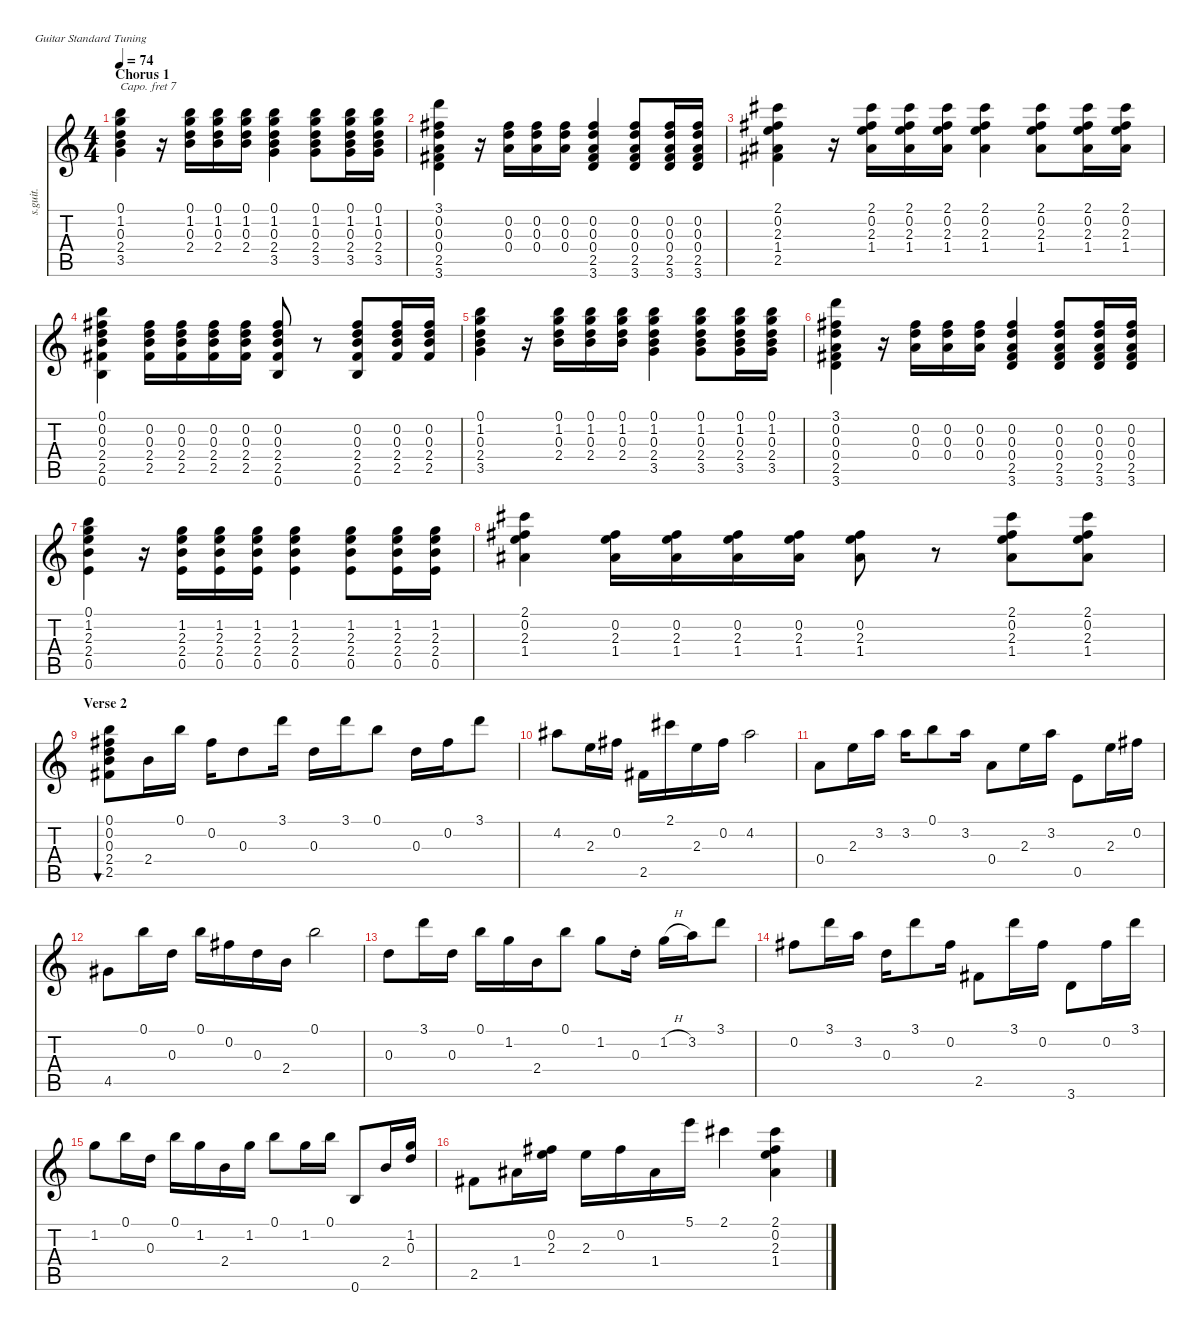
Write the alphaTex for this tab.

\defaultSystemsLayout 4
\hideDynamics
\bracketExtendMode nobrackets
\otherSystemsTrackNameOrientation horizontal
\track ("12-String Acoustic" "s.guit.") {instrument acousticguitarsteel}
\staff {score tabs}
\capo 7
\tuning (E4 B3 G3 D3 A2 E2)
\ts (4 4)
\section ("" "Chorus 1")
\tempo 74
\clef g2
\ks c
(0.1 1.2 0.3 2.4 3.5).4{dy f beam Down} r.16{beam Down} (0.1 1.2 0.3 2.4).16{beam Down} (0.1 1.2 0.3 2.4).16{beam Down} (0.1 1.2 0.3 2.4).16{beam Down} (0.1 1.2 0.3 2.4 3.5).4{beam Down} (0.1 1.2 0.3 2.4 3.5).8{beam Down} (0.1 1.2 0.3 2.4 3.5).16{beam Down} (0.1 1.2 0.3 2.4 3.5).16{beam Down} |
(3.1 0.2{acc #} 0.3 0.4 2.5{acc #} 3.6).4{beam Down} r.16{beam Down} (0.2{acc #} 0.3 0.4).16{beam Down} (0.2{acc #} 0.3 0.4).16{beam Down} (0.2{acc #} 0.3 0.4).16{beam Down} (0.2{acc #} 0.3 0.4 2.5{acc #} 3.6).4{beam Up} (0.2{acc #} 0.3 0.4 2.5{acc #} 3.6).8{beam Up} (0.2{acc #} 0.3 0.4 2.5{acc #} 3.6).16{beam Up} (0.2{acc #} 0.3 0.4 2.5{acc #} 3.6).16{beam Up} |
(2.1{acc #} 0.2{acc #} 2.3 1.4{acc #} 2.5{acc #}).4{beam Down} r.16{beam Down} (2.1{acc #} 0.2{acc #} 2.3 1.4{acc #}).16{beam Down} (2.1{acc #} 0.2{acc #} 2.3 1.4{acc #}).16{beam Down} (2.1{acc #} 0.2{acc #} 2.3 1.4{acc #}).16{beam Down} (2.1{acc #} 0.2{acc #} 2.3 1.4{acc #}).4{beam Down} (2.1{acc #} 0.2{acc #} 2.3 1.4{acc #}).8{beam Down} (2.1{acc #} 0.2{acc #} 2.3 1.4{acc #}).16{beam Down} (2.1{acc #} 0.2{acc #} 2.3 1.4{acc #}).16{beam Down} |
(0.1 0.2{acc #} 0.3 2.4 2.5{acc #} 0.6).4{beam Down} (0.2{acc #} 0.3 2.4 2.5{acc #}).16{beam Down} (0.2{acc #} 0.3 2.4 2.5{acc #}).16{beam Down} (0.2{acc #} 0.3 2.4 2.5{acc #}).16{beam Down} (0.2{acc #} 0.3 2.4 2.5{acc #}).16{beam Down} (0.2{acc #} 0.3 2.4 2.5{acc #} 0.6).8{beam Up} r.8{beam Up} (0.2{acc #} 0.3 2.4 2.5{acc #} 0.6).8{beam Up} (0.2{acc #} 0.3 2.4 2.5{acc #}).16{beam Up} (0.2{acc #} 0.3 2.4 2.5{acc #}).16{beam Up} |
(0.1 1.2 0.3 2.4 3.5).4{beam Down} r.16{beam Down} (0.1 1.2 0.3 2.4).16{beam Down} (0.1 1.2 0.3 2.4).16{beam Down} (0.1 1.2 0.3 2.4).16{beam Down} (0.1 1.2 0.3 2.4 3.5).4{beam Down} (0.1 1.2 0.3 2.4 3.5).8{beam Down} (0.1 1.2 0.3 2.4 3.5).16{beam Down} (0.1 1.2 0.3 2.4 3.5).16{beam Down} |
(3.1 0.2{acc #} 0.3 0.4 2.5{acc #} 3.6).4{beam Down} r.16{beam Down} (0.2{acc #} 0.3 0.4).16{beam Down} (0.2{acc #} 0.3 0.4).16{beam Down} (0.2{acc #} 0.3 0.4).16{beam Down} (0.2{acc #} 0.3 0.4 2.5{acc #} 3.6).4{beam Up} (0.2{acc #} 0.3 0.4 2.5{acc #} 3.6).8{beam Up} (0.2{acc #} 0.3 0.4 2.5{acc #} 3.6).16{beam Up} (0.2{acc #} 0.3 0.4 2.5{acc #} 3.6).16{beam Up} |
(0.1 1.2 2.3 2.4 0.5).4{beam Down} r.16{beam Down} (1.2 2.3 2.4 0.5).16{beam Down} (1.2 2.3 2.4 0.5).16{beam Down} (1.2 2.3 2.4 0.5).16{beam Down} (1.2 2.3 2.4 0.5).4{beam Down} (1.2 2.3 2.4 0.5).8{beam Down} (1.2 2.3 2.4 0.5).16{beam Down} (1.2 2.3 2.4 0.5).16{beam Down} |
(2.1{acc #} 0.2{acc #} 2.3 1.4{acc #}).4{beam Down} (0.2{acc #} 2.3 1.4{acc #}).16{beam Down} (0.2{acc #} 2.3 1.4{acc #}).16{beam Down} (0.2{acc #} 2.3 1.4{acc #}).16{beam Down} (0.2{acc #} 2.3 1.4{acc #}).16{beam Down} (0.2{acc #} 2.3 1.4{acc #}).8{beam Down} r.8{beam Down} (2.1{acc #} 0.2{acc #} 2.3 1.4{acc #}).8{beam Down} (2.1{acc #} 0.2{acc #} 2.3 1.4{acc #}).8{beam Down} |
\section ("" "Verse 2")
(0.1 0.2{acc #} 0.3 2.4 2.5{acc #}).8{bu 120 beam Down} 2.4.16{beam Down} 0.1.16{beam Down} 0.2{acc #}.16{beam Down} 0.3.8{beam Down} 3.1.16{beam Down} 0.3.16{beam Down} 3.1.16{beam Down} 0.1.8{beam Down} 0.3.16{beam Down} 0.2{acc #}.16{beam Down} 3.1.8{beam Down} |
4.2{acc #}.8{beam Down} 2.3.16{beam Down} 0.2{acc #}.16{beam Down} 2.5{acc #}.16{beam Down} 2.1{acc #}.16{beam Down} 2.3.16{beam Down} 0.2{acc #}.16{beam Down} 4.2{acc #}.2{beam Down} |
0.4.8{beam Down} 2.3.16{beam Down} 3.2.16{beam Down} 3.2.16{beam Down} 0.1.8{beam Down} 3.2.16{beam Down} 0.4.8{beam Down} 2.3.16{beam Down} 3.2.16{beam Down} 0.5.8{beam Down} 2.3.16{beam Down} 0.2{acc #}.16{beam Down} |
4.5{acc #}.8{beam Down} 0.1.16{beam Down} 0.3.16{beam Down} 0.1.16{beam Down} 0.2{acc #}.16{beam Down} 0.3.16{beam Down} 2.4.16{beam Down} 0.1.2{beam Down} |
0.3.8{beam Down} 3.1.16{beam Down} 0.3.16{beam Down} 0.1.16{beam Down} 1.2.16{beam Down} 2.4.16{beam Down} 0.1.8{beam Down} 1.2.8{beam Down} 0.3{st}.16{beam Down} 1.2{h}.16{beam Down} 3.2.16{beam Down} 3.1.8{beam Down} |
0.2{acc #}.8{beam Down} 3.1.16{beam Down} 3.2.16{beam Down} 0.3.16{beam Down} 3.1.8{beam Down} 0.2{acc #}.16{beam Down} 2.5{acc #}.8{beam Down} 3.1.16{beam Down} 0.2{acc #}.16{beam Down} 3.6.8{beam Down} 0.2{acc #}.16{beam Down} 3.1.16{beam Down} |
1.2.8{beam Down} 0.1.16{beam Down} 0.3.16{beam Down} 0.1.16{beam Down} 1.2.16{beam Down} 2.4.16{beam Down} 1.2.16{beam Down} 0.1.8{beam Down} 1.2.16{beam Down} 0.1.16{beam Down} 0.6.8{beam Up} 2.4.16{beam Up} (1.2 0.3).16{beam Up} |
2.5{acc #}.8{beam Down} 1.4{acc #}.16{beam Down} (0.2{acc #} 2.3).16{beam Down} 2.3.16{beam Down} 0.2{acc #}.16{beam Down} 1.4{acc #}.16{beam Down} 5.1.16{beam Down} 2.1{acc #}.4{beam Down} (2.1{acc #} 0.2{acc #} 2.3 1.4{acc #}).4{beam Down}
